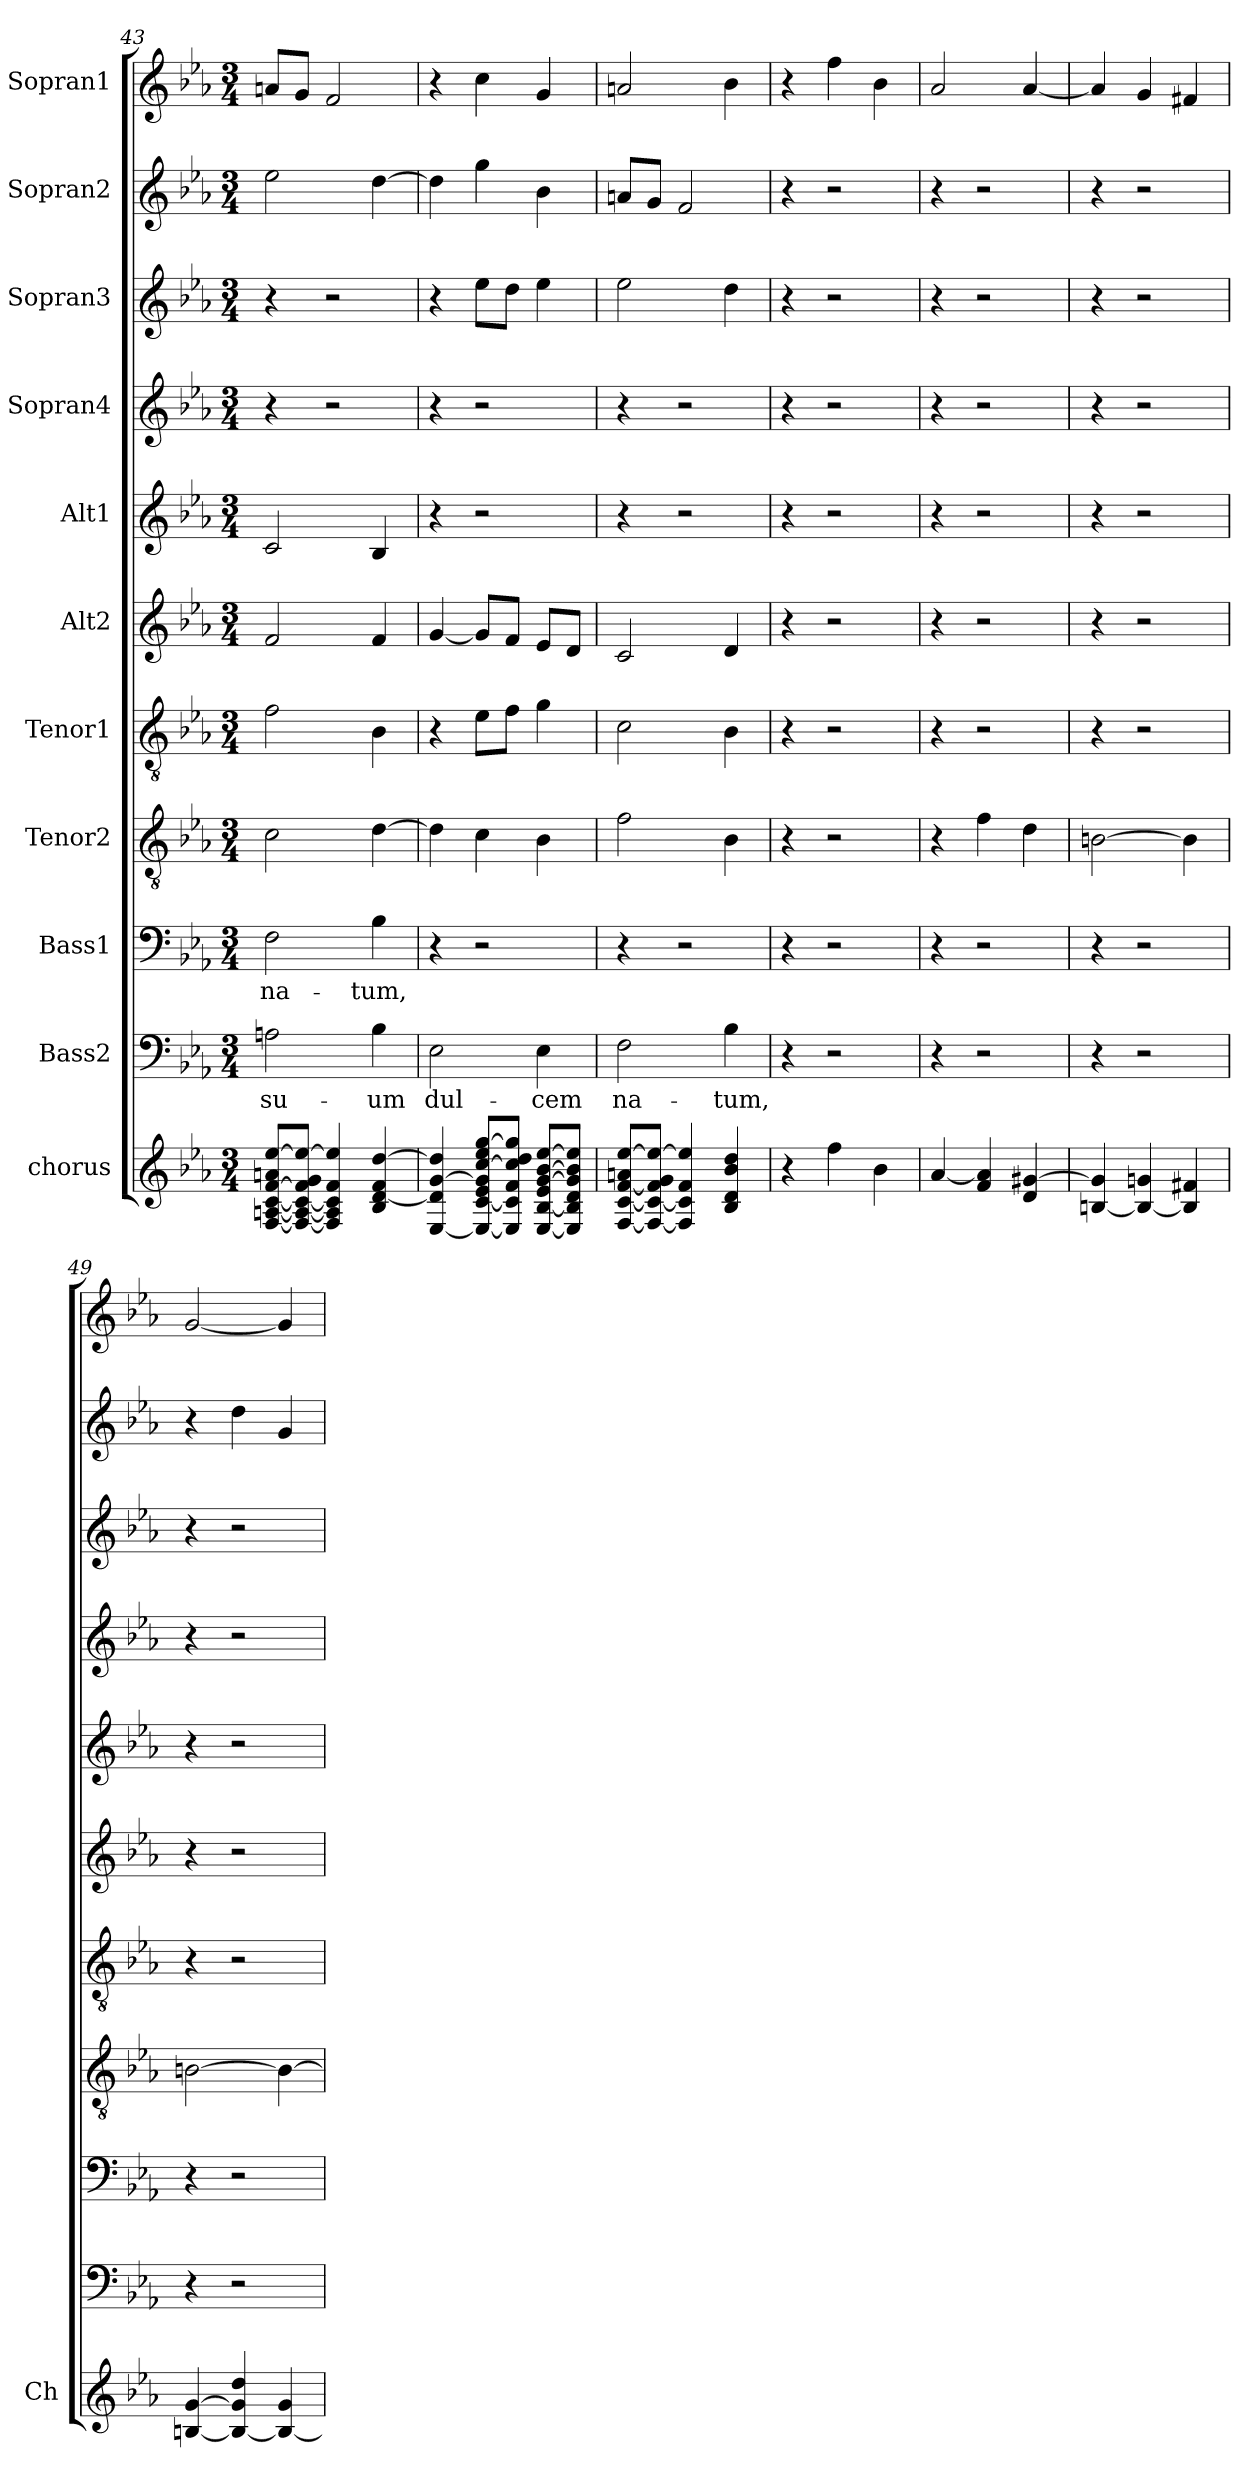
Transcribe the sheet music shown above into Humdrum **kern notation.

**kern	**kern	**text	**kern	**text	**kern	**kern	**kern	**kern	**kern	**kern	**kern	**kern
*part11	*part10	*part10	*part9	*part9	*part8	*part7	*part6	*part5	*part4	*part3	*part2	*part1
*staff11	*staff10	*staff10	*staff9	*staff9	*staff8	*staff7	*staff6	*staff5	*staff4	*staff3	*staff2	*staff1
*I"chorus	*I"Bass2	*	*I"Bass1	*	*I"Tenor2	*I"Tenor1	*I"Alt2	*I"Alt1	*I"Sopran4	*I"Sopran3	*I"Sopran2	*I"Sopran1
*I'Ch	*	*	*	*	*	*	*	*	*	*	*	*
!!LO:PB:g=z
*clefG2	*clefF4	*	*clefF4	*	*clefGv2	*clefGv2	*clefG2	*clefG2	*clefG2	*clefG2	*clefG2	*clefG2
*k[b-e-a-]	*k[b-e-a-]	*	*k[b-e-a-]	*	*k[b-e-a-]	*k[b-e-a-]	*k[b-e-a-]	*k[b-e-a-]	*k[b-e-a-]	*k[b-e-a-]	*k[b-e-a-]	*k[b-e-a-]
*E-:	*E-:	*	*E-:	*	*E-:	*E-:	*E-:	*E-:	*E-:	*E-:	*E-:	*E-:
*M3/4	*M3/4	*	*M3/4	*	*M3/4	*M3/4	*M3/4	*M3/4	*M3/4	*M3/4	*M3/4	*M3/4
=43	=43	=43	=43	=43	=43	=43	=43	=43	=43	=43	=43	=43
[8F/ [8An/ [8c/ [8f/ 8an/ [8ee-/L	2An\	su-	2F\	na-	2c\	2f\	2f/	2c/	4r	4r	2ee-\	8an/L
8F/_ 8A/_ 8c/_ 8f/] 8g/ 8ee-/_J	.	.	.	.	.	.	.	.	.	.	.	8g/J
4F/] 4A/] 4c/] 4f/ 4ee-/]	.	.	.	.	.	.	.	.	2r	2r	.	2f/
4B-/ [4d/ 4f/ [4dd/	4B-\	-um	4B-\	-tum,	[4d\	4B-\	4f/	4B-/	.	.	[4dd\	.
=44	=44	=44	=44	=44	=44	=44	=44	=44	=44	=44	=44	=44
[4E-/ 4d/] [4g/ 4dd/]	2E-\	dul-	4r	.	4d\]	4r	[4g/	4r	4r	4r	4dd\]	4r
8E-/_ [8c/ 8e-/ 8g/] [8cc/ 8ee-/ [8gg/L	.	.	2r	.	4c\	8e-\L	8g/L]	2r	2r	8ee-\L	4gg\	4cc\
8E-/] 8c/] 8f/ 8cc/] 8dd/ 8gg/]J	.	.	.	.	.	8f\J	8f/J	.	.	8dd\J	.	.
[8E-/ [8B-/ 8e-/ [8g/ [8b-/ [8ee-/L	4E-\	-cem	.	.	4B-\	4g\	8e-/L	.	.	4ee-\	4b-\	4g/
8E-/] 8B-/] 8d/ 8g/] 8b-/] 8ee-/]J	.	.	.	.	.	.	8d/J	.	.	.	.	.
=45	=45	=45	=45	=45	=45	=45	=45	=45	=45	=45	=45	=45
[8F/ [8c/ [8f/ 8an/ [8ee-/L	2F\	na-	4r	.	2f\	2c\	2c/	4r	4r	2ee-\	8an/L	2an/
8F/_ 8c/_ 8f/] 8g/ 8ee-/_J	.	.	.	.	.	.	.	.	.	.	8g/J	.
4F/] 4c/] 4f/ 4ee-/]	.	.	2r	.	.	.	.	2r	2r	.	2f/	.
4B-/ 4d/ 4b-/ 4dd/	4B-\	-tum,	.	.	4B-\	4B-\	4d/	.	.	4dd\	.	4b-\
=46	=46	=46	=46	=46	=46	=46	=46	=46	=46	=46	=46	=46
4r	4r	.	4r	.	4r	4r	4r	4r	4r	4r	4r	4r
4ff\	2r	.	2r	.	2r	2r	2r	2r	2r	2r	2r	4ff\
4b-\	.	.	.	.	.	.	.	.	.	.	.	4b-\
=47	=47	=47	=47	=47	=47	=47	=47	=47	=47	=47	=47	=47
[4a-/	4r	.	4r	.	4r	4r	4r	4r	4r	4r	4r	2a-/
4f/ 4a-/]	2r	.	2r	.	4f\	2r	2r	2r	2r	2r	2r	.
4d/ [4g#X/	.	.	.	.	4d\	.	.	.	.	.	.	[4a-/
=48	=48	=48	=48	=48	=48	=48	=48	=48	=48	=48	=48	=48
[4Bn/ 4g#/]	4r	.	4r	.	[2Bn\	4r	4r	4r	4r	4r	4r	4a-/]
4B/_ 4gn/	2r	.	2r	.	.	2r	2r	2r	2r	2r	2r	4g/
4B/] 4f#X/	.	.	.	.	4B\]	.	.	.	.	.	.	4f#X/
=49	=49	=49	=49	=49	=49	=49	=49	=49	=49	=49	=49	=49
[4Bn/ [4g/	4r	.	4r	.	[2Bn\	4r	4r	4r	4r	4r	4r	[2g/
4B/_ 4g/] 4dd/	2r	.	2r	.	.	2r	2r	2r	2r	2r	4dd\	.
4B/_ 4g/	.	.	.	.	4B\_	.	.	.	.	.	4g/	4g/]
=	=	=	=	=	=	=	=	=	=	=	=	=
*-	*-	*-	*-	*-	*-	*-	*-	*-	*-	*-	*-	*-
